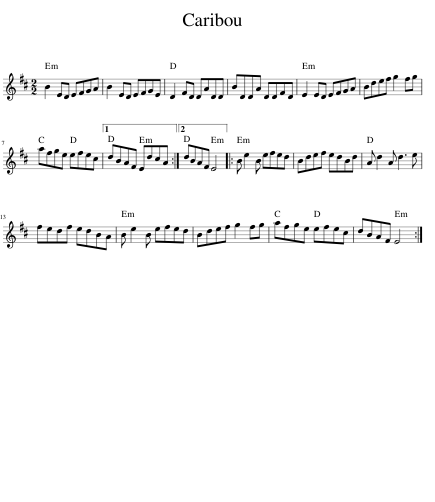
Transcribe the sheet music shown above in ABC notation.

X:1
L:1/8
M:2/2
I:linebreak $
K:D
V:1 treble
V:1
 B2 ED EFGA | B2 ED EFGE | D2 FD DADD | BDDA DDFD | E2 ED EFGA | %5
 Bdef g2 fg |$ afge efec |1 dBAF EdcA :|2 dBAF E4 |: B e2 B efed | %10
 Bdef edBd | A d2 A d3 e |$ fedf edBA | B e2 B efed | Bdef g2 fg | %15
 afge efec | dBAF E4 :| %17
